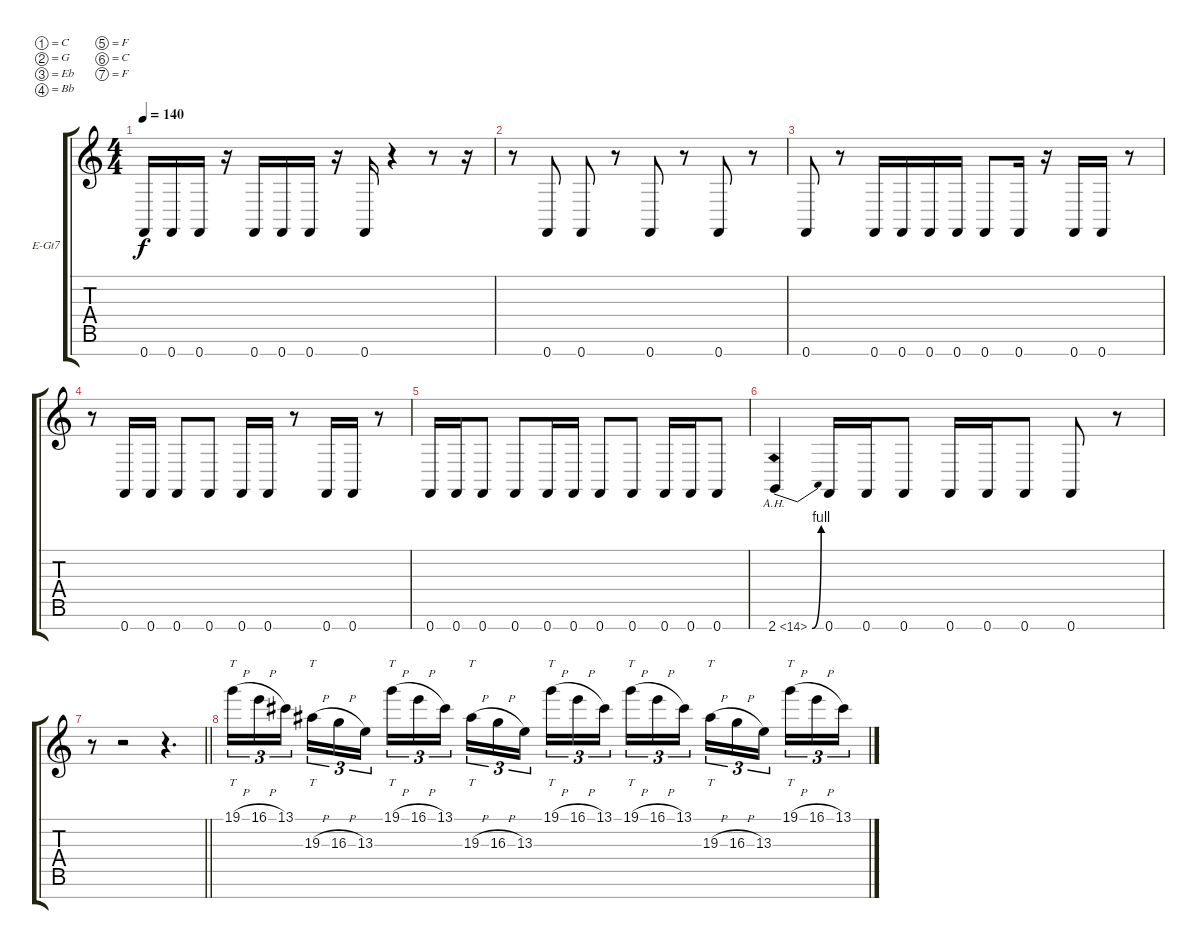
\bracketExtendMode groupsimilarinstruments
\firstSystemTrackNameOrientation horizontal
\otherSystemsTrackNameOrientation horizontal
\track ("Charlie" "E-Gt7") {instrument distortionguitar}
\staff {score tabs}
\tuning (C4 G3 Eb3 Bb2 F2 C2 F1)
\ts (4 4)
\tempo 140
\clef g2
\ks c
0.7.16{dy f} 0.7.16 0.7.16 r.16 0.7.16 0.7.16 0.7.16 r.16 0.7.16 r.4 r.8 r.16 |
r.8 0.7.8 0.7.8 r.8 0.7.8 r.8 0.7.8 r.8 |
0.7.8 r.8 0.7.16 0.7.16 0.7.16 0.7.16 0.7.8 0.7.16 r.16 0.7.16 0.7.16 r.8 |
r.8 0.7.16 0.7.16 0.7.8 0.7.8 0.7.16 0.7.16 r.8 0.7.16 0.7.16 r.8 |
0.7.16 0.7.16 0.7.8 0.7.8 0.7.16 0.7.16 0.7.8 0.7.8 0.7.16 0.7.16 0.7.8 |
2.7{be (bend 0 0 60 4) ah 12}.4 0.7.16 0.7.16 0.7.8 0.7.16 0.7.16 0.7.8 0.7.8 r.8 |
\barLineRight lightlight
r.8 r.2 r.4{d} |
\section ("" "")
19.1{h}.16{tt tu (3 2)} 16.1{h}.16{tu (3 2)} 13.1.16{tu (3 2)} 19.3{h}.16{tt tu (3 2)} 16.3{h}.16{tu (3 2)} 13.3.16{tu (3 2)} 19.1{h}.16{tt tu (3 2)} 16.1{h}.16{tu (3 2)} 13.1.16{tu (3 2)} 19.3{h}.16{tt tu (3 2)} 16.3{h}.16{tu (3 2)} 13.3.16{tu (3 2)} 19.1{h}.16{tt tu (3 2)} 16.1{h}.16{tu (3 2)} 13.1.16{tu (3 2)} 19.1{h}.16{tt tu (3 2)} 16.1{h}.16{tu (3 2)} 13.1.16{tu (3 2)} 19.3{h}.16{tt tu (3 2)} 16.3{h}.16{tu (3 2)} 13.3.16{tu (3 2)} 19.1{h}.16{tt tu (3 2)} 16.1{h}.16{tu (3 2)} 13.1.16{tu (3 2)}
